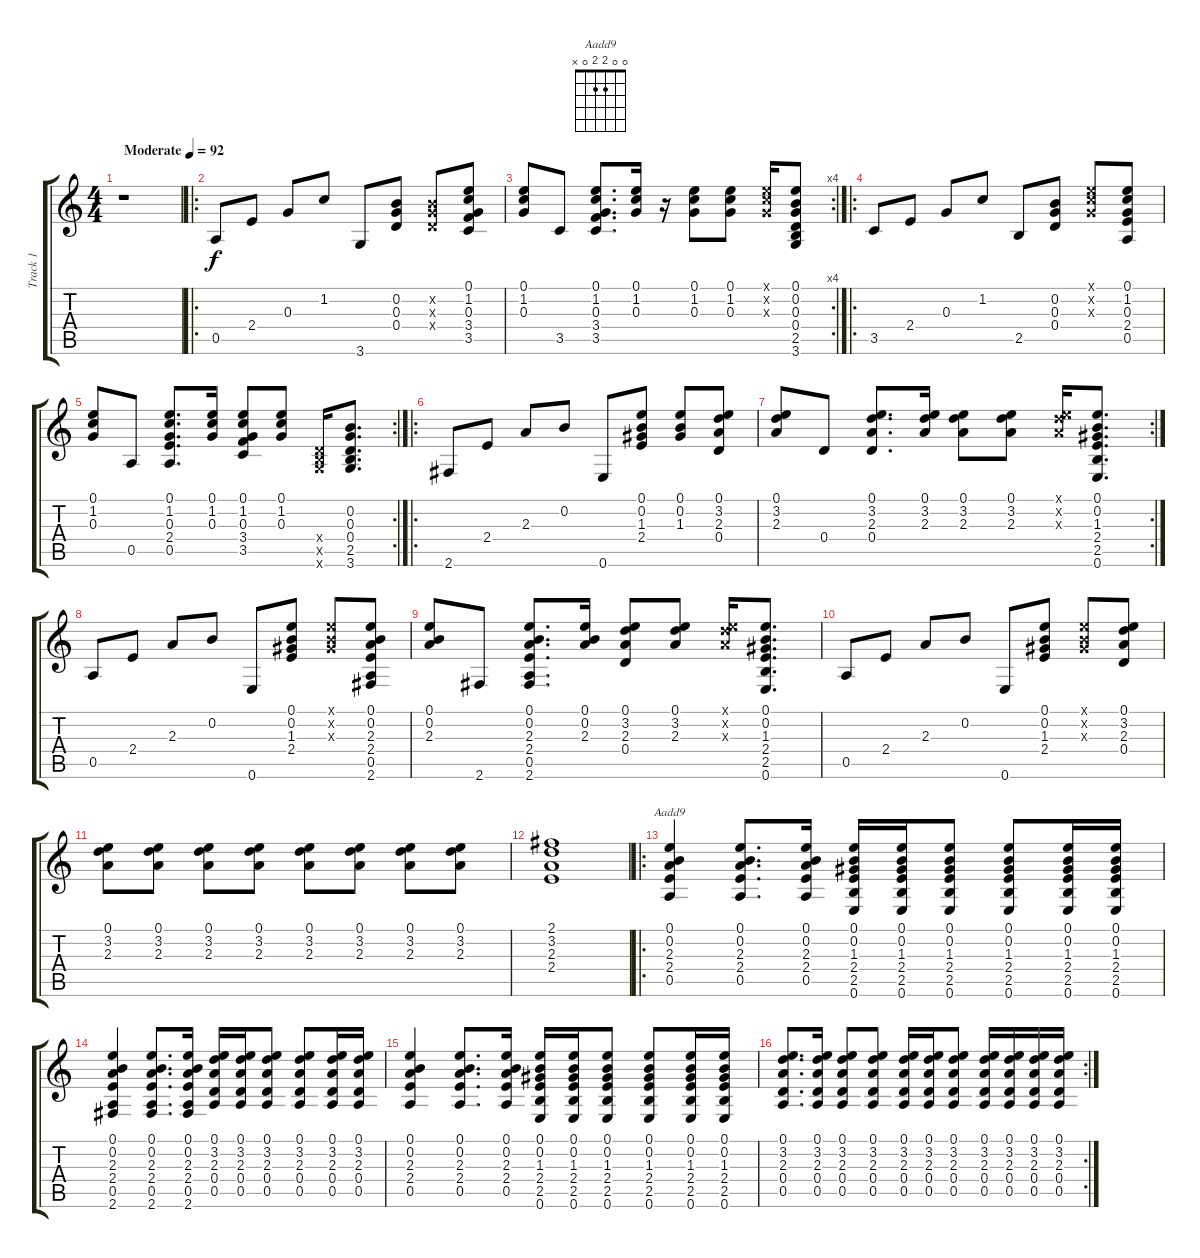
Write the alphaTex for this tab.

\track ("Track 1" "Track 1") {instrument acousticguitarsteel}
\staff {score tabs}
\tuning (E4 B3 G3 D3 A2 E2) {hide}
\chord ("Aadd9" 0 0 2 2 0 x)
\ts (4 4)
\tempo (92 "Moderate")
\clef g2
\ks c
r.1{dy f instrument acousticguitarsteel} |
\ro
0.5.8 2.4.8 0.3.8 1.2.8 3.6.8 (0.2 0.3 0.4).8 (0.2{x} 0.3{x} 0.4{x}).8 (0.1 1.2 0.3 3.4 3.5).8 |
\rc 4
(0.1 1.2 0.3).8 3.5.8 (0.1 1.2 0.3 3.4 3.5).8{d} (0.1 1.2 0.3).16 r.16 (0.1 1.2 0.3).8 (0.1 1.2 0.3).8 (0.1{x} 1.2{x} 0.3{x}).16 (0.1 0.2 0.3 0.4 2.5 3.6).8 |
\ro
3.5.8 2.4.8 0.3.8 1.2.8 2.5.8 (0.2 0.3 0.4).8 (0.1{x} 1.2{x} 0.3{x}).8 (0.1 1.2 0.3 2.4 0.5).8 |
\rc 2
(0.1 1.2 0.3).8 0.5.8 (0.1 1.2 0.3 2.4 0.5).8{d} (0.1 1.2 0.3).16 (0.1 1.2 0.3 3.4 3.5).8 (0.1 1.2 0.3).8 (0.4{x} 2.5{x} 3.6{x}).16 (0.2 0.3 0.4 2.5 3.6).8{d} |
\ro
2.6.8 2.4.8 2.3.8 0.2.8 0.6.8 (0.1 0.2 1.3 2.4).8 (0.1 0.2 1.3).8 (0.1 3.2 2.3 0.4).8 |
\rc 2
(0.1 3.2 2.3).8 0.4.8 (0.1 3.2 2.3 0.4).8{d} (0.1 3.2 2.3).16 (0.1 3.2 2.3).8 (0.1 3.2 2.3).8 (0.1{x} 3.2{x} 2.3{x}).16 (0.1 0.2 1.3 2.4 2.5 0.6).8{d} |
0.5.8 2.4.8 2.3.8 0.2.8 0.6.8 (0.1 0.2 1.3 2.4).8 (0.1{x} 0.2{x} 1.3{x}).8 (0.1 0.2 2.3 2.4 0.5 2.6).8 |
(0.1 0.2 2.3).8 2.6.8 (0.1 0.2 2.3 2.4 0.5 2.6).8{d} (0.1 0.2 2.3).16 (0.1 3.2 2.3 0.4).8 (0.1 3.2 2.3).8 (0.1{x} 3.2{x} 2.3{x}).16 (0.1 0.2 1.3 2.4 2.5 0.6).8{d} |
0.5.8 2.4.8 2.3.8 0.2.8 0.6.8 (0.1 0.2 1.3 2.4).8 (0.1{x} 0.2{x} 1.3{x}).8 (0.1 3.2 2.3 0.4).8 |
(0.1 3.2 2.3).8 (0.1 3.2 2.3).8 (0.1 3.2 2.3).8 (0.1 3.2 2.3).8 (0.1 3.2 2.3).8 (0.1 3.2 2.3).8 (0.1 3.2 2.3).8 (0.1 3.2 2.3).8 |
(2.1 3.2 2.3 2.4).1 |
\ro
(0.1 0.2 2.3 2.4 0.5).4{ch "Aadd9"} (0.1 0.2 2.3 2.4 0.5).8{d} (0.1 0.2 2.3 2.4 0.5).16 (0.1 0.2 1.3 2.4 2.5 0.6).16 (0.1 0.2 1.3 2.4 2.5 0.6).16 (0.1 0.2 1.3 2.4 2.5 0.6).8 (0.1 0.2 1.3 2.4 2.5 0.6).8 (0.1 0.2 1.3 2.4 2.5 0.6).16 (0.1 0.2 1.3 2.4 2.5 0.6).16 |
(0.1 0.2 2.3 2.4 0.5 2.6).4 (0.1 0.2 2.3 2.4 0.5 2.6).8{d} (0.1 0.2 2.3 2.4 0.5 2.6).16 (0.1 3.2 2.3 0.4 0.5).16 (0.1 3.2 2.3 0.4 0.5).16 (0.1 3.2 2.3 0.4 0.5).8 (0.1 3.2 2.3 0.4 0.5).8 (0.1 3.2 2.3 0.4 0.5).16 (0.1 3.2 2.3 0.4 0.5).16 |
(0.1 0.2 2.3 2.4 0.5).4 (0.1 0.2 2.3 2.4 0.5).8{d} (0.1 0.2 2.3 2.4 0.5).16 (0.1 0.2 1.3 2.4 2.5 0.6).16 (0.1 0.2 1.3 2.4 2.5 0.6).16 (0.1 0.2 1.3 2.4 2.5 0.6).8 (0.1 0.2 1.3 2.4 2.5 0.6).8 (0.1 0.2 1.3 2.4 2.5 0.6).16 (0.1 0.2 1.3 2.4 2.5 0.6).16 |
\rc 2
(0.1 3.2 2.3 0.4 0.5).8{d} (0.1 3.2 2.3 0.4 0.5).16 (0.1 3.2 2.3 0.4 0.5).8 (0.1 3.2 2.3 0.4 0.5).8 (0.1 3.2 2.3 0.4 0.5).16 (0.1 3.2 2.3 0.4 0.5).16 (0.1 3.2 2.3 0.4 0.5).8 (0.1 3.2 2.3 0.4 0.5).16 (0.1 3.2 2.3 0.4 0.5).16 (0.1 3.2 2.3 0.4 0.5).16 (0.1 3.2 2.3 0.4 0.5).16
